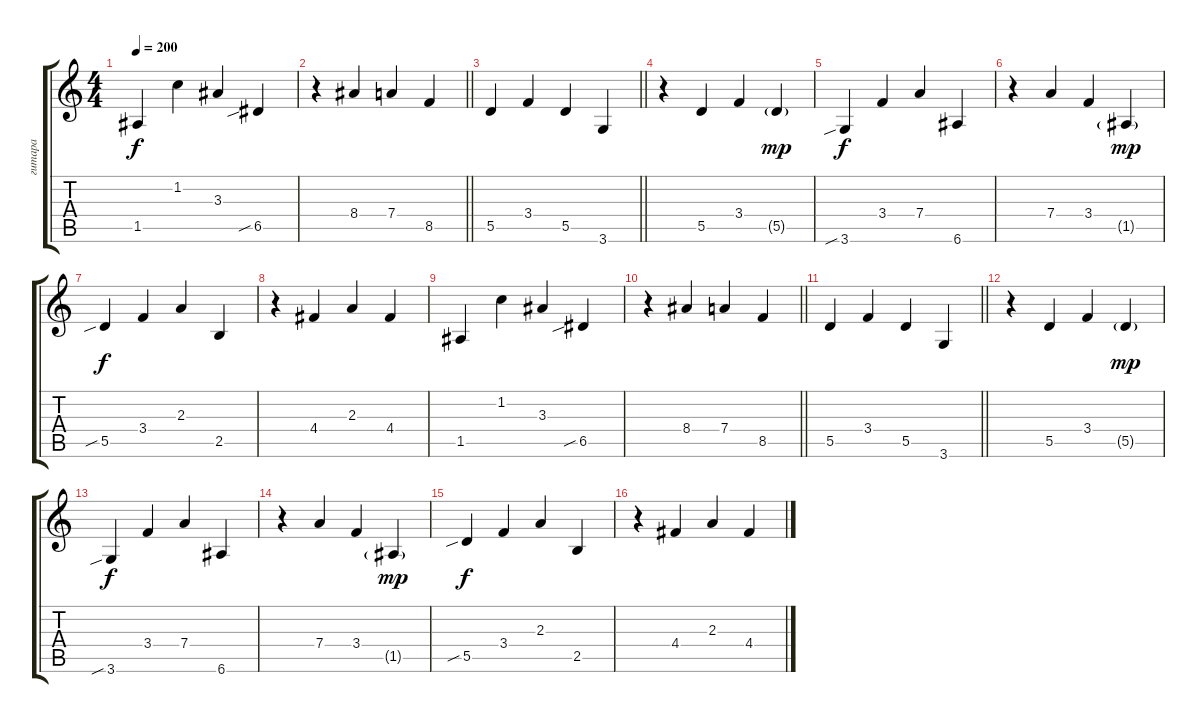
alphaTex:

\track ("гитара" "гитара") {instrument acousticguitarsteel}
\staff {score tabs}
\tuning (E4 B3 G3 D3 A2 E2) {hide}
\ts (4 4)
\tempo 200
\clef g2
\ks c
1.5.4{dy f} 1.2.4 3.3.4 6.5{sib}.4 |
\barLineRight lightlight
r.4 8.4.4 7.4.4 8.5.4 |
\barLineRight lightlight
5.5.4 3.4.4 5.5.4 3.6.4 |
r.4 5.5.4 3.4.4 5.5{g}.4{dy mp} |
3.6{sib}.4{dy f} 3.4.4 7.4.4 6.6.4 |
r.4 7.4.4 3.4.4 1.5{g}.4{dy mp} |
5.5{sib}.4{dy f} 3.4.4 2.3.4 2.5.4 |
r.4 4.4.4 2.3.4 4.4.4 |
1.5.4 1.2.4 3.3.4 6.5{sib}.4 |
\barLineRight lightlight
r.4 8.4.4 7.4.4 8.5.4 |
\barLineRight lightlight
5.5.4 3.4.4 5.5.4 3.6.4 |
r.4 5.5.4 3.4.4 5.5{g}.4{dy mp} |
3.6{sib}.4{dy f} 3.4.4 7.4.4 6.6.4 |
r.4 7.4.4 3.4.4 1.5{g}.4{dy mp} |
5.5{sib}.4{dy f} 3.4.4 2.3.4 2.5.4 |
r.4 4.4.4 2.3.4 4.4.4
